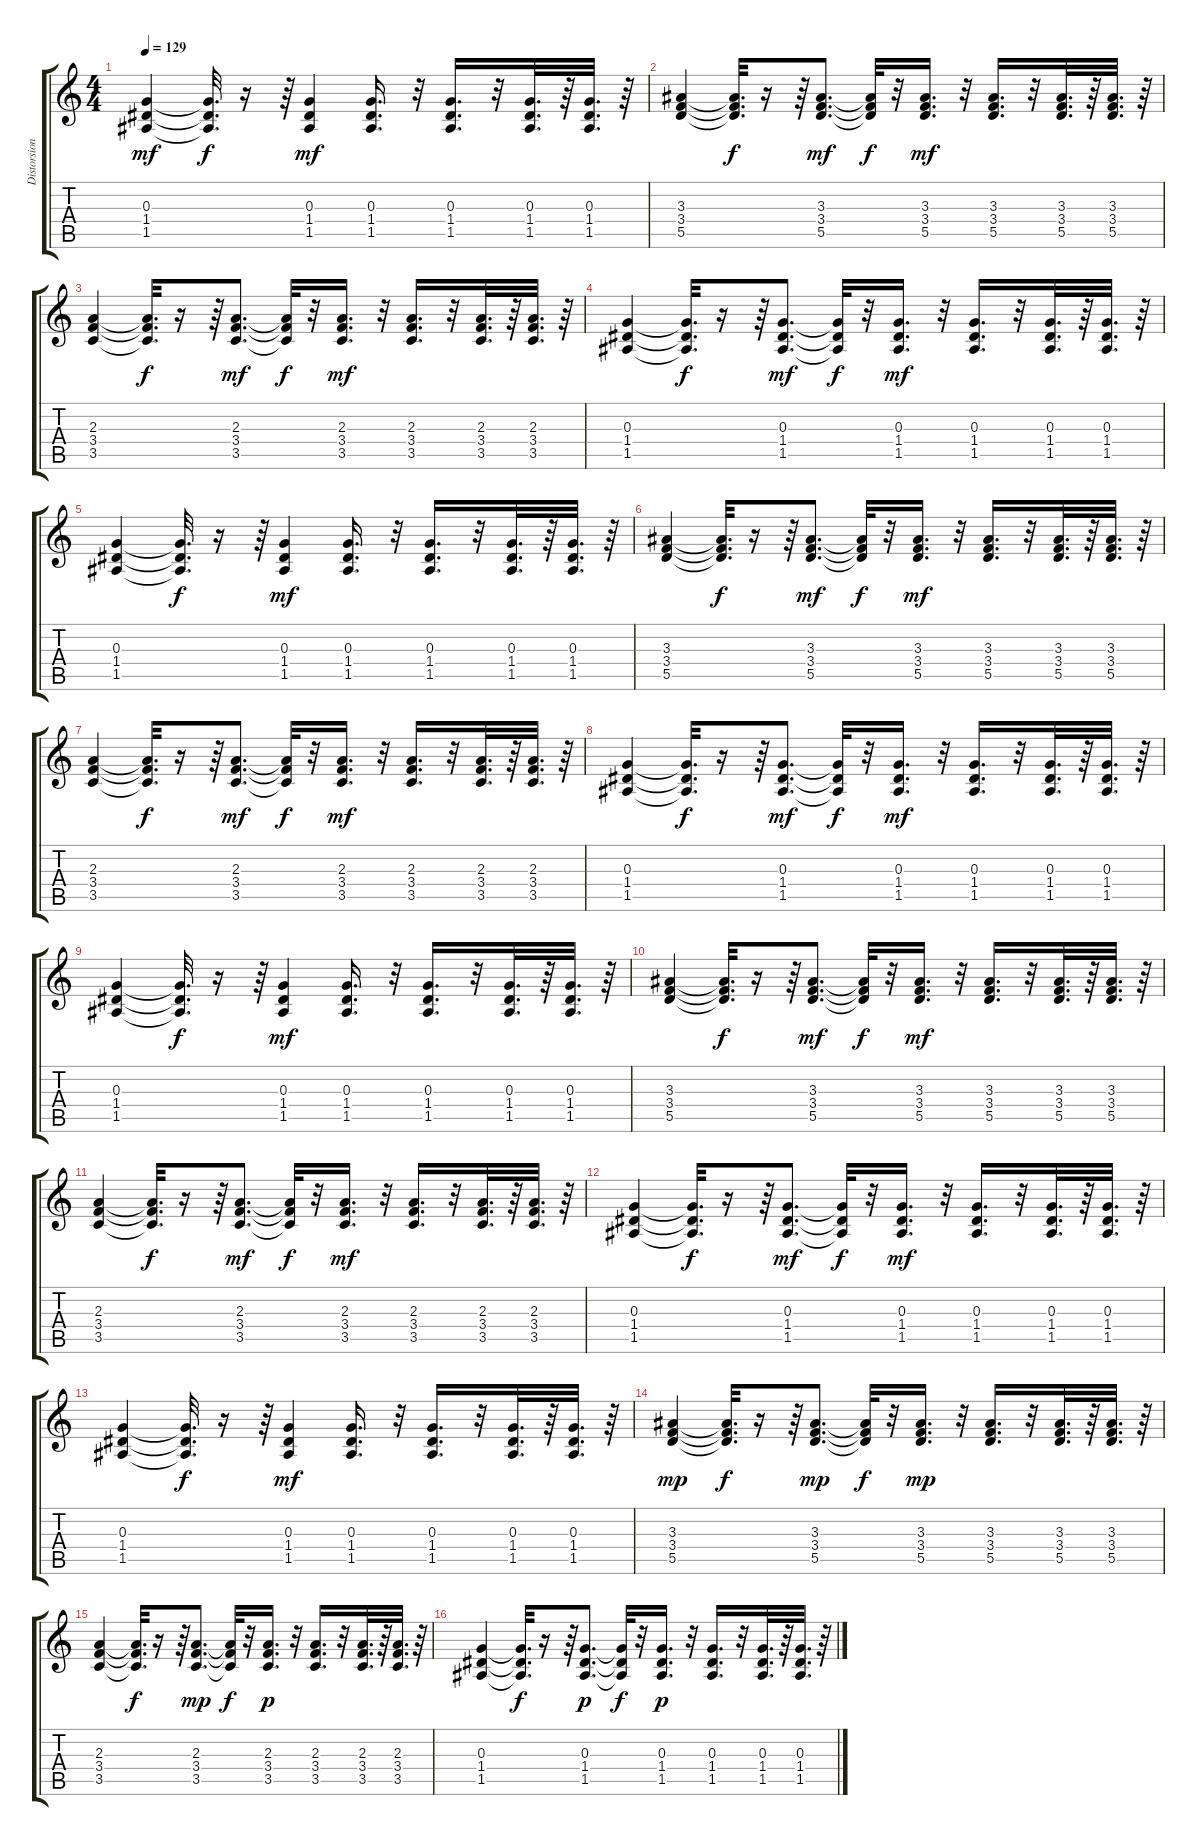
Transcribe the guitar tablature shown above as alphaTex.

\track ("Distorsion" "Distorsion") {instrument distortionguitar}
\staff {score tabs}
\tuning (E4 B3 G3 D3 A2 E2) {hide}
\ts (4 4)
\tempo 129
\clef g2
\ks c
(0.3 1.4 1.5).4{dy mf} (0.3{t} 1.4{t} 1.5{t}).32{d dy f} r.16 r.64 (0.3 1.4 1.5).4{dy mf} (0.3 1.4 1.5).16{d} r.32 (0.3 1.4 1.5).16{d} r.32 (0.3 1.4 1.5).32{d} r.64 (0.3 1.4 1.5).32{d} r.64 |
(3.3 3.4 5.5).4 (3.3{t} 3.4{t} 5.5{t}).32{d dy f} r.16 r.64 (3.3 3.4 5.5).8{d dy mf} (3.3{t} 3.4{t} 5.5{t}).32{dy f} r.32 (3.3 3.4 5.5).16{d dy mf} r.32 (3.3 3.4 5.5).16{d} r.32 (3.3 3.4 5.5).32{d} r.64 (3.3 3.4 5.5).32{d} r.64 |
(2.3 3.4 3.5).4 (2.3{t} 3.4{t} 3.5{t}).32{d dy f} r.16 r.64 (2.3 3.4 3.5).8{d dy mf} (2.3{t} 3.4{t} 3.5{t}).32{dy f} r.32 (2.3 3.4 3.5).16{d dy mf} r.32 (2.3 3.4 3.5).16{d} r.32 (2.3 3.4 3.5).32{d} r.64 (2.3 3.4 3.5).32{d} r.64 |
(0.3 1.4 1.5).4 (0.3{t} 1.4{t} 1.5{t}).32{d dy f} r.16 r.64 (0.3 1.4 1.5).8{d dy mf} (0.3{t} 1.4{t} 1.5{t}).32{dy f} r.32 (0.3 1.4 1.5).16{d dy mf} r.32 (0.3 1.4 1.5).16{d} r.32 (0.3 1.4 1.5).32{d} r.64 (0.3 1.4 1.5).32{d} r.64 |
(0.3 1.4 1.5).4 (0.3{t} 1.4{t} 1.5{t}).32{d dy f} r.16 r.64 (0.3 1.4 1.5).4{dy mf} (0.3 1.4 1.5).16{d} r.32 (0.3 1.4 1.5).16{d} r.32 (0.3 1.4 1.5).32{d} r.64 (0.3 1.4 1.5).32{d} r.64 |
(3.3 3.4 5.5).4 (3.3{t} 3.4{t} 5.5{t}).32{d dy f} r.16 r.64 (3.3 3.4 5.5).8{d dy mf} (3.3{t} 3.4{t} 5.5{t}).32{dy f} r.32 (3.3 3.4 5.5).16{d dy mf} r.32 (3.3 3.4 5.5).16{d} r.32 (3.3 3.4 5.5).32{d} r.64 (3.3 3.4 5.5).32{d} r.64 |
(2.3 3.4 3.5).4 (2.3{t} 3.4{t} 3.5{t}).32{d dy f} r.16 r.64 (2.3 3.4 3.5).8{d dy mf} (2.3{t} 3.4{t} 3.5{t}).32{dy f} r.32 (2.3 3.4 3.5).16{d dy mf} r.32 (2.3 3.4 3.5).16{d} r.32 (2.3 3.4 3.5).32{d} r.64 (2.3 3.4 3.5).32{d} r.64 |
(0.3 1.4 1.5).4 (0.3{t} 1.4{t} 1.5{t}).32{d dy f} r.16 r.64 (0.3 1.4 1.5).8{d dy mf} (0.3{t} 1.4{t} 1.5{t}).32{dy f} r.32 (0.3 1.4 1.5).16{d dy mf} r.32 (0.3 1.4 1.5).16{d} r.32 (0.3 1.4 1.5).32{d} r.64 (0.3 1.4 1.5).32{d} r.64 |
(0.3 1.4 1.5).4 (0.3{t} 1.4{t} 1.5{t}).32{d dy f} r.16 r.64 (0.3 1.4 1.5).4{dy mf} (0.3 1.4 1.5).16{d} r.32 (0.3 1.4 1.5).16{d} r.32 (0.3 1.4 1.5).32{d} r.64 (0.3 1.4 1.5).32{d} r.64 |
(3.3 3.4 5.5).4 (3.3{t} 3.4{t} 5.5{t}).32{d dy f} r.16 r.64 (3.3 3.4 5.5).8{d dy mf} (3.3{t} 3.4{t} 5.5{t}).32{dy f} r.32 (3.3 3.4 5.5).16{d dy mf} r.32 (3.3 3.4 5.5).16{d} r.32 (3.3 3.4 5.5).32{d} r.64 (3.3 3.4 5.5).32{d} r.64 |
(2.3 3.4 3.5).4 (2.3{t} 3.4{t} 3.5{t}).32{d dy f} r.16 r.64 (2.3 3.4 3.5).8{d dy mf} (2.3{t} 3.4{t} 3.5{t}).32{dy f} r.32 (2.3 3.4 3.5).16{d dy mf} r.32 (2.3 3.4 3.5).16{d} r.32 (2.3 3.4 3.5).32{d} r.64 (2.3 3.4 3.5).32{d} r.64 |
(0.3 1.4 1.5).4 (0.3{t} 1.4{t} 1.5{t}).32{d dy f} r.16 r.64 (0.3 1.4 1.5).8{d dy mf} (0.3{t} 1.4{t} 1.5{t}).32{dy f} r.32 (0.3 1.4 1.5).16{d dy mf} r.32 (0.3 1.4 1.5).16{d} r.32 (0.3 1.4 1.5).32{d} r.64 (0.3 1.4 1.5).32{d} r.64 |
(0.3 1.4 1.5).4 (0.3{t} 1.4{t} 1.5{t}).32{d dy f} r.16 r.64 (0.3 1.4 1.5).4{dy mf} (0.3 1.4 1.5).16{d} r.32 (0.3 1.4 1.5).16{d} r.32 (0.3 1.4 1.5).32{d} r.64 (0.3 1.4 1.5).32{d} r.64 |
(3.3 3.4 5.5).4{dy mp} (3.3{t} 3.4{t} 5.5{t}).32{d dy f} r.16 r.64 (3.3 3.4 5.5).8{d dy mp} (3.3{t} 3.4{t} 5.5{t}).32{dy f} r.32 (3.3 3.4 5.5).16{d dy mp} r.32 (3.3 3.4 5.5).16{d} r.32 (3.3 3.4 5.5).32{d} r.64 (3.3 3.4 5.5).32{d} r.64 |
(2.3 3.4 3.5).4 (2.3{t} 3.4{t} 3.5{t}).32{d dy f} r.16 r.64 (2.3 3.4 3.5).8{d dy mp} (2.3{t} 3.4{t} 3.5{t}).32{dy f} r.32 (2.3 3.4 3.5).16{d dy p} r.32 (2.3 3.4 3.5).16{d} r.32 (2.3 3.4 3.5).32{d} r.64 (2.3 3.4 3.5).32{d} r.64 |
(0.3 1.4 1.5).4 (0.3{t} 1.4{t} 1.5{t}).32{d dy f} r.16 r.64 (0.3 1.4 1.5).8{d dy p} (0.3{t} 1.4{t} 1.5{t}).32{dy f} r.32 (0.3 1.4 1.5).16{d dy p} r.32 (0.3 1.4 1.5).16{d} r.32 (0.3 1.4 1.5).32{d} r.64 (0.3 1.4 1.5).32{d} r.64
